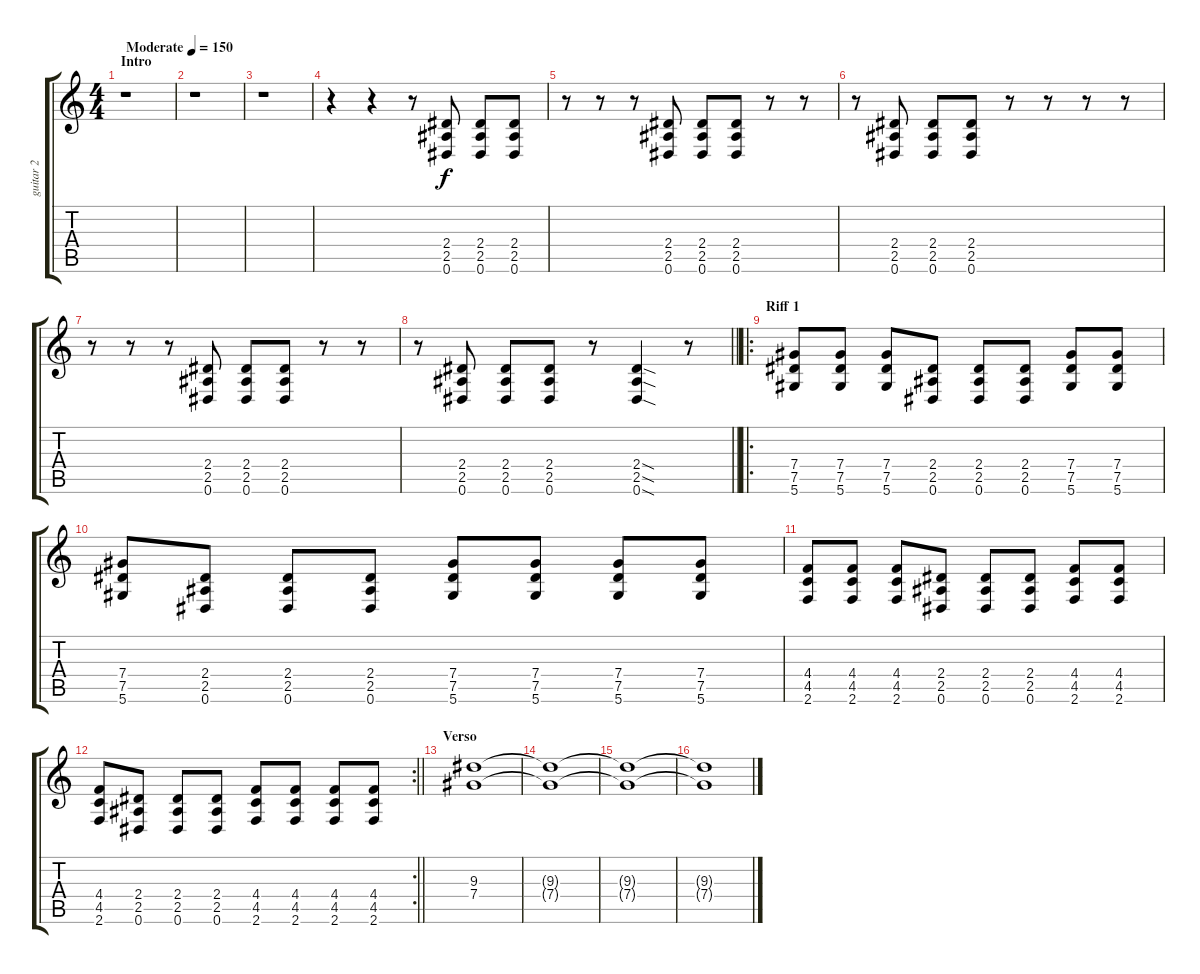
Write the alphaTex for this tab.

\track ("guitar 2" "guitar 2") {instrument overdrivenguitar}
\staff {score tabs}
\tuning (Eb4 Bb3 Gb3 Db3 Ab2 Eb2) {hide}
\ts (4 4)
\section ("" "Intro")
\tempo (150 "Moderate")
\clef g2
\ks c
r.1{dy f instrument overdrivenguitar} |
r.1 |
r.1 |
r.4 r.4 r.8 (2.4 2.5 0.6).8 (2.4 2.5 0.6).8 (2.4 2.5 0.6).8 |
r.8 r.8 r.8 (2.4 2.5 0.6).8 (2.4 2.5 0.6).8 (2.4 2.5 0.6).8 r.8 r.8 |
r.8 (2.4 2.5 0.6).8 (2.4 2.5 0.6).8 (2.4 2.5 0.6).8 r.8 r.8 r.8 r.8 |
r.8 r.8 r.8 (2.4 2.5 0.6).8 (2.4 2.5 0.6).8 (2.4 2.5 0.6).8 r.8 r.8 |
\barLineRight lightlight
r.8 (2.4 2.5 0.6).8 (2.4 2.5 0.6).8 (2.4 2.5 0.6).8 r.8 (2.4{sod} 2.5{sod} 0.6{sod}).4 r.8 |
\ro
\section ("" "Riff 1")
(7.4 7.5 5.6).8 (7.4 7.5 5.6).8 (7.4 7.5 5.6).8 (2.4 2.5 0.6).8 (2.4 2.5 0.6).8 (2.4 2.5 0.6).8 (7.4 7.5 5.6).8 (7.4 7.5 5.6).8 |
(7.4 7.5 5.6).8 (2.4 2.5 0.6).8 (2.4 2.5 0.6).8 (2.4 2.5 0.6).8 (7.4 7.5 5.6).8 (7.4 7.5 5.6).8 (7.4 7.5 5.6).8 (7.4 7.5 5.6).8 |
(4.4 4.5 2.6).8 (4.4 4.5 2.6).8 (4.4 4.5 2.6).8 (2.4 2.5 0.6).8 (2.4 2.5 0.6).8 (2.4 2.5 0.6).8 (4.4 4.5 2.6).8 (4.4 4.5 2.6).8 |
\rc 2
\barLineRight lightlight
(4.4 4.5 2.6).8 (2.4 2.5 0.6).8 (2.4 2.5 0.6).8 (2.4 2.5 0.6).8 (4.4 4.5 2.6).8 (4.4 4.5 2.6).8 (4.4 4.5 2.6).8 (4.4 4.5 2.6).8 |
\section ("" "Verso")
(9.3 7.4).1 |
(9.3{t} 7.4{t}).1 |
(9.3{t} 7.4{t}).1 |
(9.3{t} 7.4{t}).1
